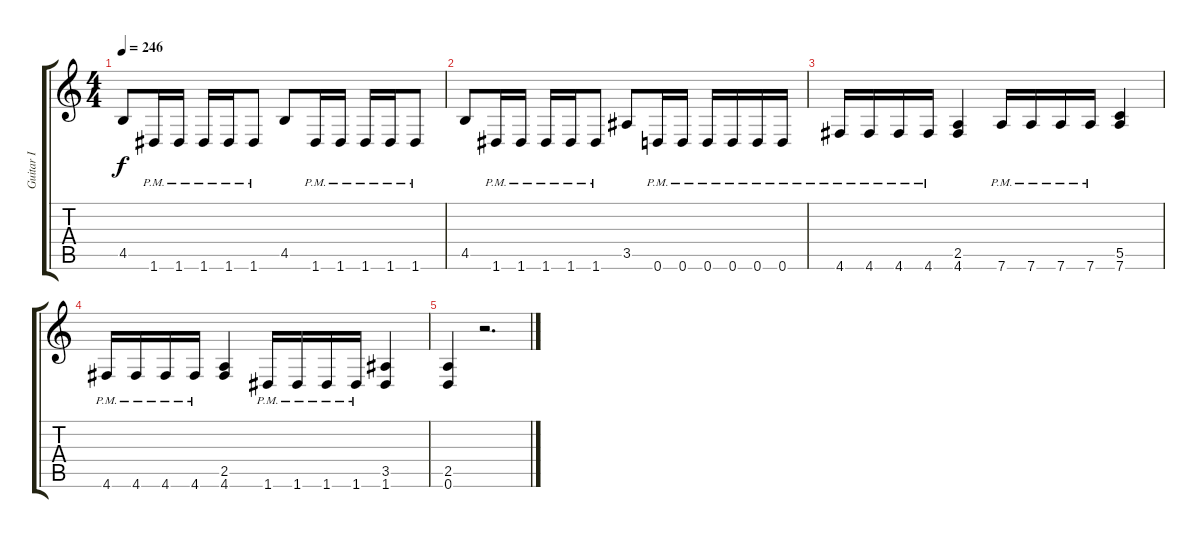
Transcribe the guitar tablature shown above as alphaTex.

\track ("Guitar I" "Guitar I") {instrument distortionguitar}
\staff {score tabs}
\tuning (D4 A3 F3 C3 G2 D2) {hide}
\ts (4 4)
\tempo 246
\clef g2
\ks c
4.5.8{dy f} 1.6{pm}.16 1.6{pm}.16 1.6{pm}.16 1.6{pm}.16 1.6{pm}.8 4.5.8 1.6{pm}.16 1.6{pm}.16 1.6{pm}.16 1.6{pm}.16 1.6{pm}.8 |
4.5.8 1.6{pm}.16 1.6{pm}.16 1.6{pm}.16 1.6{pm}.16 1.6{pm}.8 3.5.8 0.6{pm}.16 0.6{pm}.16 0.6{pm}.16 0.6{pm}.16 0.6{pm}.16 0.6{pm}.16 |
4.6{pm}.16 4.6{pm}.16 4.6{pm}.16 4.6{pm}.16 (2.5 4.6).4 7.6{pm}.16 7.6{pm}.16 7.6{pm}.16 7.6{pm}.16 (5.5 7.6).4 |
4.6{pm}.16 4.6{pm}.16 4.6{pm}.16 4.6{pm}.16 (2.5 4.6).4 1.6{pm}.16 1.6{pm}.16 1.6{pm}.16 1.6{pm}.16 (3.5 1.6).4 |
(2.5 0.6).4 r.2{d}
